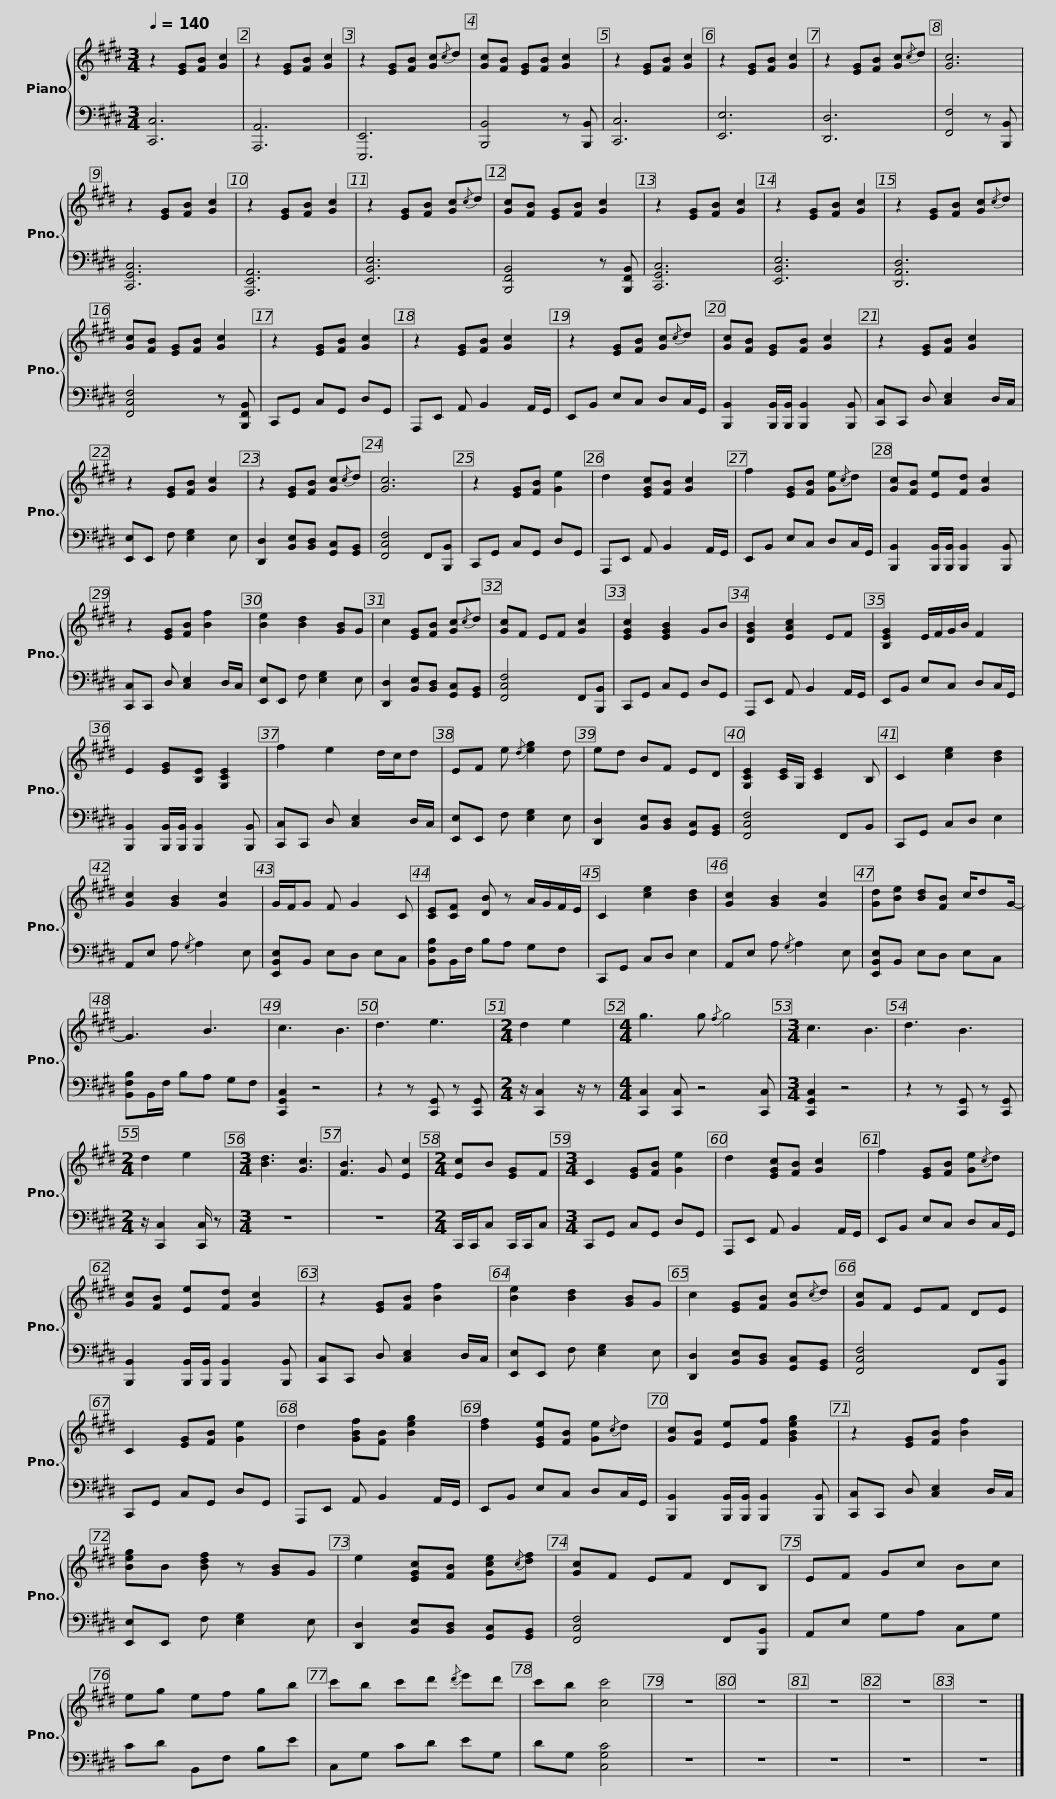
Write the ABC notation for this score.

X:1
%%score { 1 | 2 }
L:1/8
Q:1/4=140
M:3/4
I:linebreak $
K:E
V:1 treble
V:2 bass
V:1
 z2 [EG][FB] [Gc]2 | z2 [EG][FB] [Gc]2 | z2 [EG][FB] [Gc]{/c}d | [Gc][FB] [EG][FB] [Gc]2 | z2 [EG][FB] [Gc]2 | %5
 z2 [EG][FB] [Gc]2 | z2 [EG][FB] [Gc]{/c}d | [Gc]6 |$ z2 [EG][FB] [Gc]2 | z2 [EG][FB] [Gc]2 | %10
 z2 [EG][FB] [Gc]{/c}d | [Gc][FB] [EG][FB] [Gc]2 | z2 [EG][FB] [Gc]2 | z2 [EG][FB] [Gc]2 | z2 [EG][FB] [Gc]{/c}d | %15
 [Gc][FB] [EG][FB] [Gc]2 |$ z2 [EG][FB] [Gc]2 | z2 [EG][FB] [Gc]2 | z2 [EG][FB] [Gc]{/c}d | [Gc][FB] [EG][FB] [Gc]2 | %20
 z2 [EG][FB] [Gc]2 | z2 [EG][FB] [Gc]2 |$ z2 [EG][FB] [Gc]{/c}d | [Gc]6 | z2 [EG][FB] [Ge]2 | %25
 d2 [EGc][FB] [Gc]2 | f2 [EG][FB] [Ge]{/c}d | [Gc][FB] [Ee][Fd] [Gc]2 |$ z2 [EG][FB] [Bf]2 | [Be]2 [Bd]2 [GB]G | %30
 c2 [EG][FB] [Gc]{/c}d | [Gc]F EF [Gc]2 | [EGc]2 [EGB]2 GB | [DGB]2 [EAc]2 EF |$ [B,EG]2 E/F/G/B/ F2 | %35
 E2 [EG][B,E] [G,CE]2 | f2 e2 d/c/d | EF e{/d} [eg]2 d | ed BF ED |$ [G,CE]2 [CE]/G,/ [CE]2 B, | %40
 C2 [ce]2 [Bd]2 | [Gc]2 [GB]2 [Gc]2 | G/F/G F G2 C | [CE][CF] [DB] z A/G/F/E/ | C2 [ce]2 [Bd]2 |$ %45
 [Gc]2 [GB]2 [Gc]2 | [Gd][Be] [Bd][FB] c/dG/- | G3 B3 | c3 B3 | d3 e3 | %50
[M:2/4] d2 e2 |$[M:4/4] g3 g{/f} g4 |[M:3/4] c3 B3 | d3 B3 |[M:2/4] d2 e2 | %55
[M:3/4] [Bd]3 [Gc]3 | [FB]3 G [Ec]2 |[M:2/4] [Ec]B [EG]F |$[M:3/4] C2 [EG][FB] [Ge]2 | d2 [EGc][FB] [Gc]2 | %60
 f2 [EG][FB] [Ge]{/c}d | [Gc][FB] [Ee][Fd] [Gc]2 | z2 [EG][FB] [Bf]2 | [Be]2 [Bd]2 [GB]G |$ c2 [EG][FB] [Gc]{/c}d | %65
 [Gc]F EF DE | C2 [EG][FB] [Ge]2 | d2 [GBf][FB] [Beg]2 | [df]2 [EGe][FB] [Ge]{/c}d | [Gc][FB] [Ee][Ff] [GBeg]2 |$ %70
 z2 [EG][FB] [Bf]2 | [Beg]B [Bdf] z [GB]G | e2 [EGc][FB] [Gce]{/c}[df] | [Gc]F EF DB, | EF Gc Bc | %75
 eg ef gb |$ c'b c'd'{/d'} e'd' | c'b [cc']4 | z6 | z6 | %80
 z6 | z6 | z6 |] %83
V:2
 [C,,C,]6 | [A,,,A,,]6 | [E,,,E,,]6 | [B,,,B,,]4 z [B,,,B,,] | [C,,C,]6 | %5
 [E,,E,]6 | [D,,D,]6 | [F,,F,]4 z [B,,,B,,] |$ [C,,G,,C,]6 | [A,,,E,,A,,]6 | %10
 [E,,B,,E,]6 | [B,,,F,,B,,]4 z [B,,,F,,B,,] | [C,,G,,C,]6 | [E,,B,,E,]6 | [D,,A,,D,]6 | %15
 [F,,C,F,]4 z [B,,,F,,B,,] |$ C,,G,, C,G,, D,G,, | A,,,E,, A,, B,,2 A,,/G,,/ | E,,B,, E,C, D,C,/G,,/ | [B,,,B,,]2 [B,,,B,,]/[B,,,B,,]/ [B,,,B,,]2 [B,,,B,,] | %20
 [C,,C,]C,, D, [C,E,]2 D,/C,/ | [E,,E,]E,, F, [E,G,]2 E, |$ [D,,D,]2 [B,,E,][B,,D,] [G,,C,][G,,B,,] | [F,,C,F,]4 F,,[B,,,B,,] | C,,G,, C,G,, D,G,, | %25
 A,,,E,, A,, B,,2 A,,/G,,/ | E,,B,, E,C, D,C,/G,,/ | [B,,,B,,]2 [B,,,B,,]/[B,,,B,,]/ [B,,,B,,]2 [B,,,B,,] |$ [C,,C,]C,, D, [C,E,]2 D,/C,/ | [E,,E,]E,, F, [E,G,]2 E, | %30
 [D,,D,]2 [B,,E,][B,,D,] [G,,C,][G,,B,,] | [F,,C,F,]4 F,,[B,,,B,,] | C,,G,, C,G,, D,G,, | A,,,E,, A,, B,,2 A,,/G,,/ |$ E,,B,, E,C, D,C,/G,,/ | %35
 [B,,,B,,]2 [B,,,B,,]/[B,,,B,,]/ [B,,,B,,]2 [B,,,B,,] | [C,,C,]C,, D, [C,E,]2 D,/C,/ | [E,,E,]E,, F, [E,G,]2 E, | [D,,D,]2 [B,,E,][B,,D,] [G,,C,][G,,B,,] |$ [F,,C,F,]4 F,,B,, | %40
 C,,G,, C,D, E,2 | A,,E, A,{/G,} A,2 E, | [E,,B,,E,]B,, E,D, E,C, | [B,,F,B,]B,,/F,/ B,A, G,F, | C,,G,, C,D, E,2 |$ %45
 A,,E, A,{/G,} A,2 E, | [E,,B,,E,]B,, E,D, E,C, | [B,,F,B,]B,,/F,/ B,A, G,F, | [C,,G,,C,]2 z4 | z2 z [C,,G,,] z [C,,G,,] | %50
[M:2/4] z/ [C,,C,]2 z/ z |$[M:4/4] [C,,C,]2 [C,,C,] z4 [C,,C,] |[M:3/4] [C,,G,,C,]2 z4 | z2 z [C,,G,,] z [C,,G,,] |[M:2/4] z/ [C,,C,]2 [C,,C,]/ z | %55
[M:3/4] z6 | z6 |[M:2/4] C,,/C,,/C, C,,/C,,/C, |$[M:3/4] C,,G,, C,G,, D,G,, | A,,,E,, A,, B,,2 A,,/G,,/ | %60
 E,,B,, E,C, D,C,/G,,/ | [B,,,B,,]2 [B,,,B,,]/[B,,,B,,]/ [B,,,B,,]2 [B,,,B,,] | [C,,C,]C,, D, [C,E,]2 D,/C,/ | [E,,E,]E,, F, [E,G,]2 E, |$ [D,,D,]2 [B,,E,][B,,D,] [G,,C,][G,,B,,] | %65
 [F,,C,F,]4 F,,[B,,,B,,] | C,,G,, C,G,, D,G,, | A,,,E,, A,, B,,2 A,,/G,,/ | E,,B,, E,C, D,C,/G,,/ | [B,,,B,,]2 [B,,,B,,]/[B,,,B,,]/ [B,,,B,,]2 [B,,,B,,] |$ %70
 [C,,C,]C,, D, [C,E,]2 D,/C,/ | [E,,E,]E,, F, [E,G,]2 E, | [D,,D,]2 [B,,E,][B,,D,] [G,,C,][G,,B,,] | [F,,C,F,]4 F,,[B,,,B,,] | A,,E, G,A, C,G, | %75
 CD B,,F, B,E |$ C,G, CD EG, | DG, [C,G,C]4 | z6 | z6 | %80
 z6 | z6 | z6 |] %83
